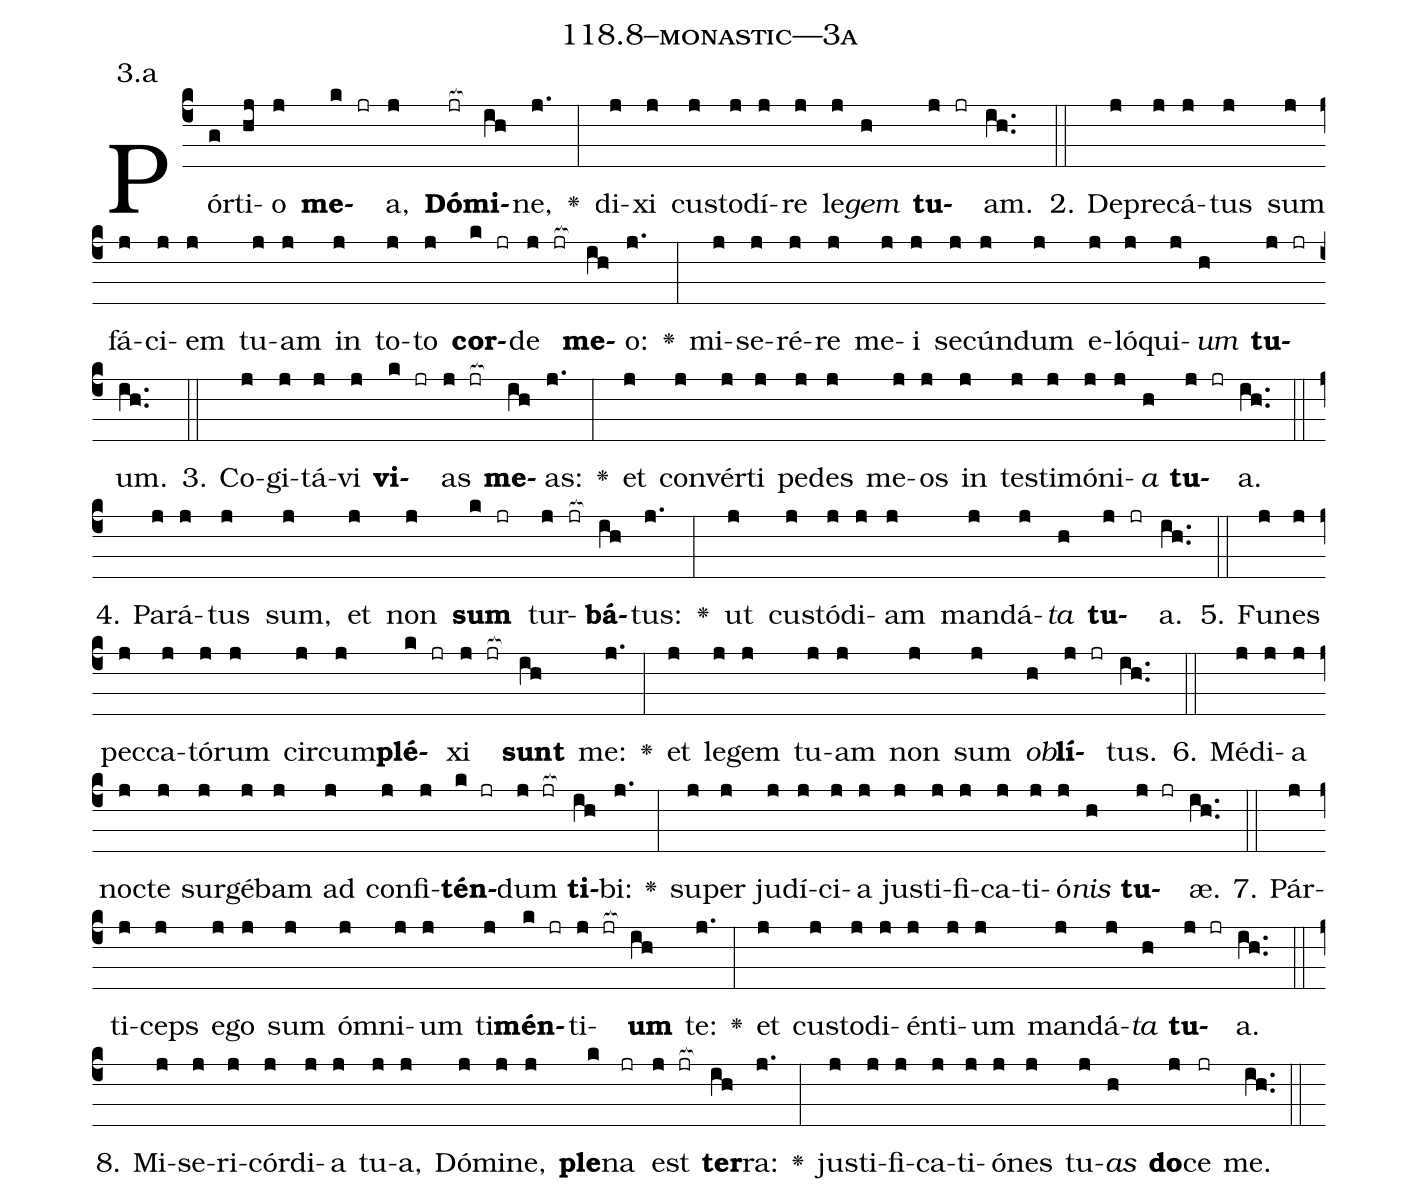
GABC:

name: 118.8--monastic---3a;
annotation: 3.a;
%%
(c4)Pór(g)ti(hj)o(j) <b>me</b>(k jr)a,(j) <b>Dó</b>(jr[ocb:1{])<b>mi</b>(ih[ocb:0}])ne,(j.) <v>\greheightstar</v>(:) di(j)xi(j) cus(j)to(j)dí(j)re(j) le(j)<i>gem</i>(h) <b>tu</b>(j jr)am.(ih..) (::)
2. De(j)pre(j)cá(j)tus(j) sum(j) fá(j)ci(j)em(j) tu(j)am(j) in(j) to(j)to(j) <b>cor</b>(k jr)de(j jr[ocb:1{]) <b>me</b>(ih[ocb:0}])o:(j.) <v>\greheightstar</v>(:) mi(j)se(j)ré(j)re(j) me(j)i(j) se(j)cún(j)dum(j) e(j)ló(j)qui(j)<i>um</i>(h) <b>tu</b>(j jr)um.(ih..) (::)
3. Co(j)gi(j)tá(j)vi(j) <b>vi</b>(k jr)as(j jr[ocb:1{]) <b>me</b>(ih[ocb:0}])as:(j.) <v>\greheightstar</v>(:) et(j) con(j)vér(j)ti(j) pe(j)des(j) me(j)os(j) in(j) tes(j)ti(j)mó(j)ni(j)<i>a</i>(h) <b>tu</b>(j jr)a.(ih..) (::)
4. Pa(j)rá(j)tus(j) sum,(j) et(j) non(j) <b>sum</b>(k jr) tur(j jr[ocb:1{])<b>bá</b>(ih[ocb:0}])tus:(j.) <v>\greheightstar</v>(:) ut(j) cus(j)tó(j)di(j)am(j) man(j)dá(j)<i>ta</i>(h) <b>tu</b>(j jr)a.(ih..) (::)
5. Fu(j)nes(j) pec(j)ca(j)tó(j)rum(j) cir(j)cum(j)<b>plé</b>(k jr)xi(j jr[ocb:1{]) <b>sunt</b>(ih[ocb:0}]) me:(j.) <v>\greheightstar</v>(:) et(j) le(j)gem(j) tu(j)am(j) non(j) sum(j) <i>ob</i>(h)<b>lí</b>(j jr)tus.(ih..) (::)
6. Mé(j)di(j)a(j) noc(j)te(j) sur(j)gé(j)bam(j) ad(j) con(j)fi(j)<b>tén</b>(k jr)dum(j jr[ocb:1{]) <b>ti</b>(ih[ocb:0}])bi:(j.) <v>\greheightstar</v>(:) su(j)per(j) ju(j)dí(j)ci(j)a(j) jus(j)ti(j)fi(j)ca(j)ti(j)ó(j)<i>nis</i>(h) <b>tu</b>(j jr)æ.(ih..) (::)
7. Pár(j)ti(j)ceps(j) e(j)go(j) sum(j) óm(j)ni(j)um(j) ti(j)<b>mén</b>(k jr)ti(j jr[ocb:1{])<b>um</b>(ih[ocb:0}]) te:(j.) <v>\greheightstar</v>(:) et(j) cus(j)to(j)di(j)én(j)ti(j)um(j) man(j)dá(j)<i>ta</i>(h) <b>tu</b>(j jr)a.(ih..) (::)
8. Mi(j)se(j)ri(j)cór(j)di(j)a(j) tu(j)a,(j) Dó(j)mi(j)ne,(j) <b>ple</b>(k)na(jr) est(j jr[ocb:1{]) <b>ter</b>(ih[ocb:0}])ra:(j.) <v>\greheightstar</v>(:) jus(j)ti(j)fi(j)ca(j)ti(j)ó(j)nes(j) tu(j)<i>as</i>(h) <b>do</b>(j)ce(jr) me.(ih..) (::)
